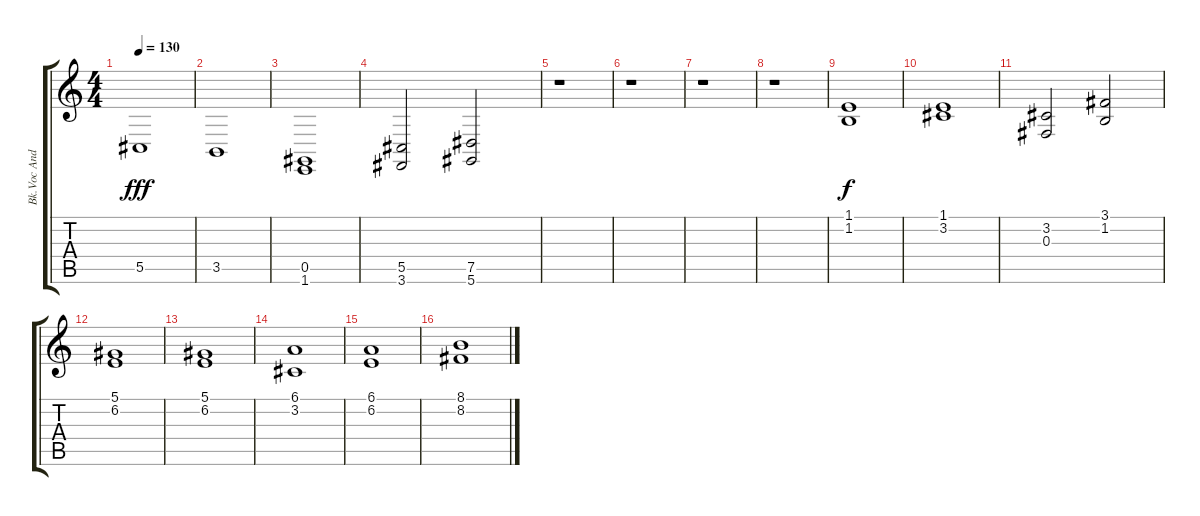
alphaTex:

\track ("Bk.Voc And Keys " "Bk.Voc And") {instrument choiraahs}
\staff {score tabs}
\tuning (Eb4 Bb3 Gb3 Db3 Ab2 Eb2) {hide}
\ts (4 4)
\tempo 130
\clef g2
\ks c
5.5.1{dy fff} |
3.5.1 |
(0.5 1.6).1 |
(5.5 3.6).2 (7.5 5.6).2 |
r.1 |
r.1 |
r.1 |
r.1 |
(1.1 1.2).1{dy f} |
(1.1 3.2).1 |
(3.2 0.3).2 (3.1 1.2).2 |
(5.1 6.2).1 |
(5.1 6.2).1 |
(6.1 3.2).1 |
(6.1 6.2).1 |
(8.1 8.2).1
